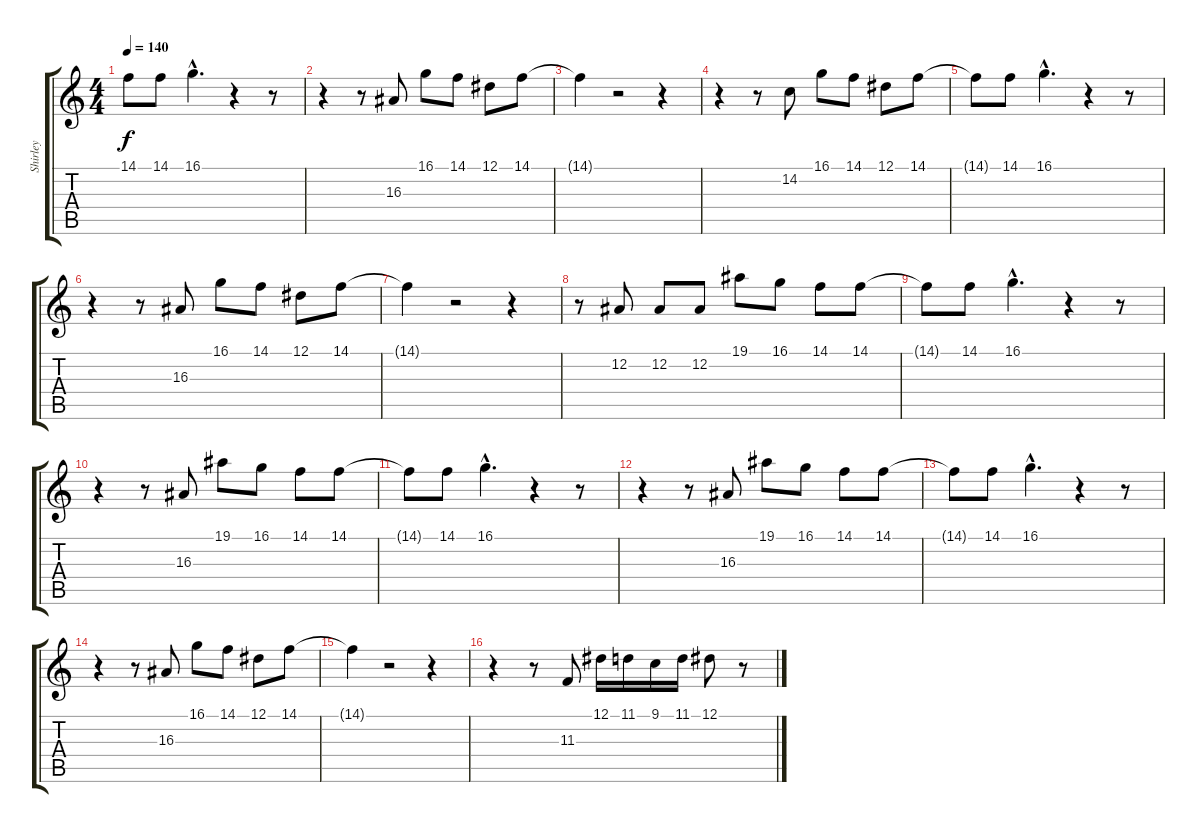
\track ("Shirley" "Shirley") {instrument drawbarorgan}
\staff {score tabs}
\tuning (Eb4 Bb3 Gb3 Db3 Ab2 Eb2) {hide}
\ts (4 4)
\tempo 140
\clef g2
\ks c
14.1{t}.8{dy f} 14.1.8 16.1{hac}.4{d} r.4 r.8 |
r.4 r.8 16.3.8 16.1.8 14.1.8 12.1.8 14.1.8 |
14.1{t}.4 r.2 r.4 |
r.4 r.8 14.2.8 16.1.8 14.1.8 12.1.8 14.1.8 |
14.1{t}.8 14.1.8 16.1{hac}.4{d} r.4 r.8 |
r.4 r.8 16.3.8 16.1.8 14.1.8 12.1.8 14.1.8 |
14.1{t}.4 r.2 r.4 |
r.8 12.2.8 12.2.8 12.2.8 19.1.8 16.1.8 14.1.8 14.1.8 |
14.1{t}.8 14.1.8 16.1{hac}.4{d} r.4 r.8 |
r.4 r.8 16.3.8 19.1.8 16.1.8 14.1.8 14.1.8 |
14.1{t}.8 14.1.8 16.1{hac}.4{d} r.4 r.8 |
r.4 r.8 16.3.8 19.1.8 16.1.8 14.1.8 14.1.8 |
14.1{t}.8 14.1.8 16.1{hac}.4{d} r.4 r.8 |
r.4 r.8 16.3.8 16.1.8 14.1.8 12.1.8 14.1.8 |
14.1{t}.4 r.2 r.4 |
r.4 r.8 11.3.8 12.1.16 11.1.16 9.1.16 11.1.16 12.1.8 r.8
